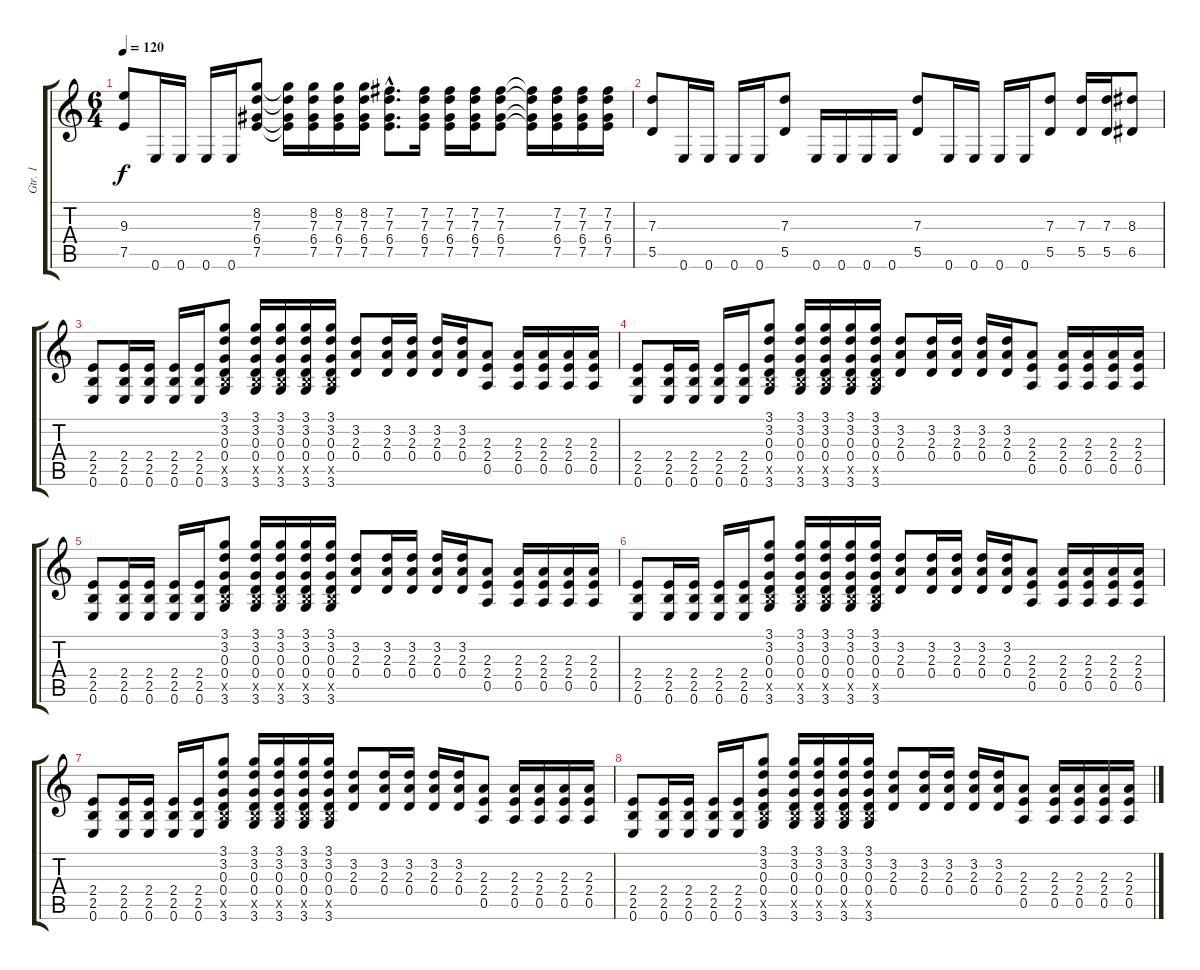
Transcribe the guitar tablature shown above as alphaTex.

\track ("Gtr. 1" "Gtr. 1") {instrument distortionguitar}
\staff {score tabs}
\tuning (E4 B3 G3 D3 A2 E2) {hide}
\ts (6 4)
\tempo 120
\clef g2
\ks c
(9.3 7.5).8{dy f} 0.6.16 0.6.16 0.6.16 0.6.16 (8.2 7.3 6.4 7.5).8 (8.2{t} 7.3{t} 6.4{t} 7.5{t}).16 (8.2 7.3 6.4 7.5).16 (8.2 7.3 6.4 7.5).16 (8.2 7.3 6.4 7.5).16 (7.2{hac} 7.3{hac} 6.4{hac} 7.5{hac}).8{d} (7.2 7.3 6.4 7.5).16 (7.2 7.3 6.4 7.5).16 (7.2 7.3 6.4 7.5).16 (7.2 7.3 6.4 7.5).8 (7.2{t} 7.3{t} 6.4{t} 7.5{t}).16 (7.2 7.3 6.4 7.5).16 (7.2 7.3 6.4 7.5).16 (7.2 7.3 6.4 7.5).16 |
(7.3 5.5).8 0.6.16 0.6.16 0.6.16 0.6.16 (7.3 5.5).8 0.6.16 0.6.16 0.6.16 0.6.16 (7.3 5.5).8 0.6.16 0.6.16 0.6.16 0.6.16 (7.3 5.5).8 (7.3 5.5).16 (7.3 5.5).16 (8.3 6.5).8 |
(2.4 2.5 0.6).8 (2.4 2.5 0.6).16 (2.4 2.5 0.6).16 (2.4 2.5 0.6).16 (2.4 2.5 0.6).16 (3.1 3.2 0.3 0.4 2.5{x} 3.6).8 (3.1 3.2 0.3 0.4 2.5{x} 3.6).16 (3.1 3.2 0.3 0.4 2.5{x} 3.6).16 (3.1 3.2 0.3 0.4 2.5{x} 3.6).16 (3.1 3.2 0.3 0.4 2.5{x} 3.6).16 (3.2 2.3 0.4).8 (3.2 2.3 0.4).16 (3.2 2.3 0.4).16 (3.2 2.3 0.4).16 (3.2 2.3 0.4).16 (2.3 2.4 0.5).8 (2.3 2.4 0.5).16 (2.3 2.4 0.5).16 (2.3 2.4 0.5).16 (2.3 2.4 0.5).16 |
(2.4 2.5 0.6).8 (2.4 2.5 0.6).16 (2.4 2.5 0.6).16 (2.4 2.5 0.6).16 (2.4 2.5 0.6).16 (3.1 3.2 0.3 0.4 2.5{x} 3.6).8 (3.1 3.2 0.3 0.4 2.5{x} 3.6).16 (3.1 3.2 0.3 0.4 2.5{x} 3.6).16 (3.1 3.2 0.3 0.4 2.5{x} 3.6).16 (3.1 3.2 0.3 0.4 2.5{x} 3.6).16 (3.2 2.3 0.4).8 (3.2 2.3 0.4).16 (3.2 2.3 0.4).16 (3.2 2.3 0.4).16 (3.2 2.3 0.4).16 (2.3 2.4 0.5).8 (2.3 2.4 0.5).16 (2.3 2.4 0.5).16 (2.3 2.4 0.5).16 (2.3 2.4 0.5).16 |
(2.4 2.5 0.6).8 (2.4 2.5 0.6).16 (2.4 2.5 0.6).16 (2.4 2.5 0.6).16 (2.4 2.5 0.6).16 (3.1 3.2 0.3 0.4 2.5{x} 3.6).8 (3.1 3.2 0.3 0.4 2.5{x} 3.6).16 (3.1 3.2 0.3 0.4 2.5{x} 3.6).16 (3.1 3.2 0.3 0.4 2.5{x} 3.6).16 (3.1 3.2 0.3 0.4 2.5{x} 3.6).16 (3.2 2.3 0.4).8 (3.2 2.3 0.4).16 (3.2 2.3 0.4).16 (3.2 2.3 0.4).16 (3.2 2.3 0.4).16 (2.3 2.4 0.5).8 (2.3 2.4 0.5).16 (2.3 2.4 0.5).16 (2.3 2.4 0.5).16 (2.3 2.4 0.5).16 |
(2.4 2.5 0.6).8 (2.4 2.5 0.6).16 (2.4 2.5 0.6).16 (2.4 2.5 0.6).16 (2.4 2.5 0.6).16 (3.1 3.2 0.3 0.4 2.5{x} 3.6).8 (3.1 3.2 0.3 0.4 2.5{x} 3.6).16 (3.1 3.2 0.3 0.4 2.5{x} 3.6).16 (3.1 3.2 0.3 0.4 2.5{x} 3.6).16 (3.1 3.2 0.3 0.4 2.5{x} 3.6).16 (3.2 2.3 0.4).8 (3.2 2.3 0.4).16 (3.2 2.3 0.4).16 (3.2 2.3 0.4).16 (3.2 2.3 0.4).16 (2.3 2.4 0.5).8 (2.3 2.4 0.5).16 (2.3 2.4 0.5).16 (2.3 2.4 0.5).16 (2.3 2.4 0.5).16 |
(2.4 2.5 0.6).8 (2.4 2.5 0.6).16 (2.4 2.5 0.6).16 (2.4 2.5 0.6).16 (2.4 2.5 0.6).16 (3.1 3.2 0.3 0.4 2.5{x} 3.6).8 (3.1 3.2 0.3 0.4 2.5{x} 3.6).16 (3.1 3.2 0.3 0.4 2.5{x} 3.6).16 (3.1 3.2 0.3 0.4 2.5{x} 3.6).16 (3.1 3.2 0.3 0.4 2.5{x} 3.6).16 (3.2 2.3 0.4).8 (3.2 2.3 0.4).16 (3.2 2.3 0.4).16 (3.2 2.3 0.4).16 (3.2 2.3 0.4).16 (2.3 2.4 0.5).8 (2.3 2.4 0.5).16 (2.3 2.4 0.5).16 (2.3 2.4 0.5).16 (2.3 2.4 0.5).16 |
(2.4 2.5 0.6).8 (2.4 2.5 0.6).16 (2.4 2.5 0.6).16 (2.4 2.5 0.6).16 (2.4 2.5 0.6).16 (3.1 3.2 0.3 0.4 2.5{x} 3.6).8 (3.1 3.2 0.3 0.4 2.5{x} 3.6).16 (3.1 3.2 0.3 0.4 2.5{x} 3.6).16 (3.1 3.2 0.3 0.4 2.5{x} 3.6).16 (3.1 3.2 0.3 0.4 2.5{x} 3.6).16 (3.2 2.3 0.4).8 (3.2 2.3 0.4).16 (3.2 2.3 0.4).16 (3.2 2.3 0.4).16 (3.2 2.3 0.4).16 (2.3 2.4 0.5).8 (2.3 2.4 0.5).16 (2.3 2.4 0.5).16 (2.3 2.4 0.5).16 (2.3 2.4 0.5).16
